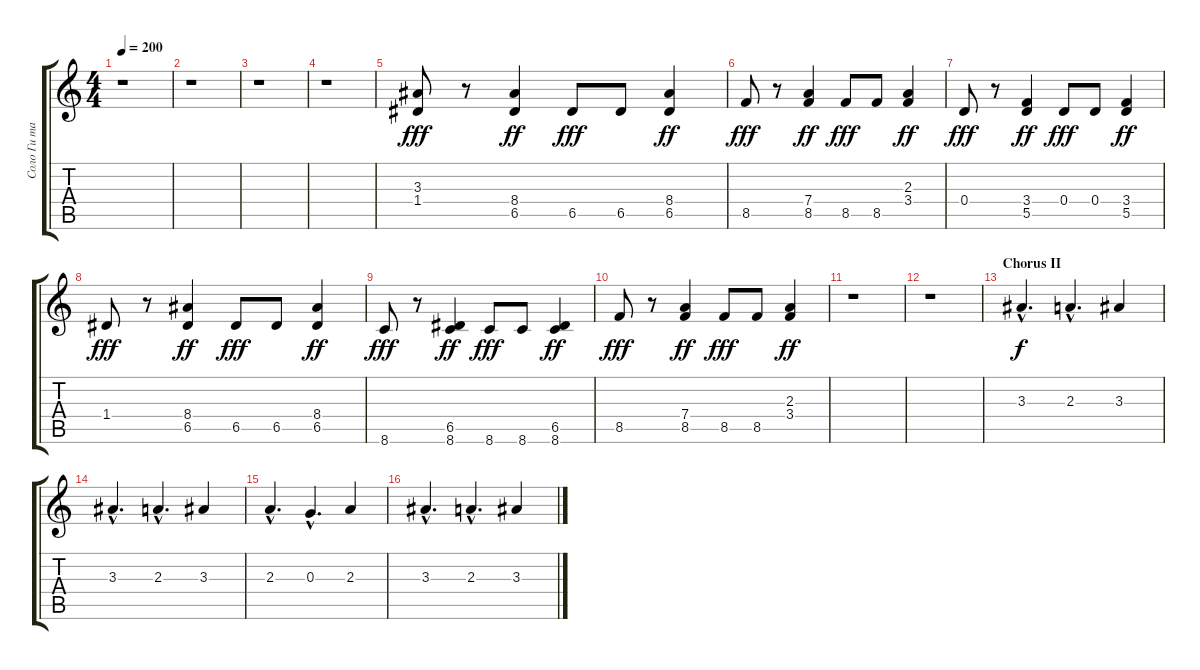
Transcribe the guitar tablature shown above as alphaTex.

\track ("Соло Ги тара" "Соло Ги та") {instrument overdrivenguitar}
\staff {score tabs}
\tuning (E4 B3 G3 D3 A2 E2) {hide}
\ts (4 4)
\tempo 200
\clef g2
\ks c
r.1{dy f} |
r.1 |
r.1 |
r.1 |
(3.3 1.4).8{dy fff} r.8 (8.4 6.5).4{dy ff} 6.5.8{dy fff} 6.5.8 (8.4 6.5).4{dy ff} |
8.5.8{dy fff} r.8 (7.4 8.5).4{dy ff} 8.5.8{dy fff} 8.5.8 (2.3 3.4).4{dy ff} |
0.4.8{dy fff} r.8 (3.4 5.5).4{dy ff} 0.4.8{dy fff} 0.4.8 (3.4 5.5).4{dy ff} |
1.4.8{dy fff} r.8 (8.4 6.5).4{dy ff} 6.5.8{dy fff} 6.5.8 (8.4 6.5).4{dy ff} |
8.6.8{dy fff} r.8 (6.5 8.6).4{dy ff} 8.6.8{dy fff} 8.6.8 (6.5 8.6).4{dy ff} |
8.5.8{dy fff} r.8 (7.4 8.5).4{dy ff} 8.5.8{dy fff} 8.5.8 (2.3 3.4).4{dy ff} |
r.1 |
r.1 |
\section ("" "Chorus II")
3.3{hac}.4{d dy f} 2.3{hac}.4{d} 3.3.4 |
3.3{hac}.4{d} 2.3{hac}.4{d} 3.3.4 |
2.3{hac}.4{d} 0.3{hac}.4{d} 2.3.4 |
3.3{hac}.4{d} 2.3{hac}.4{d} 3.3.4
